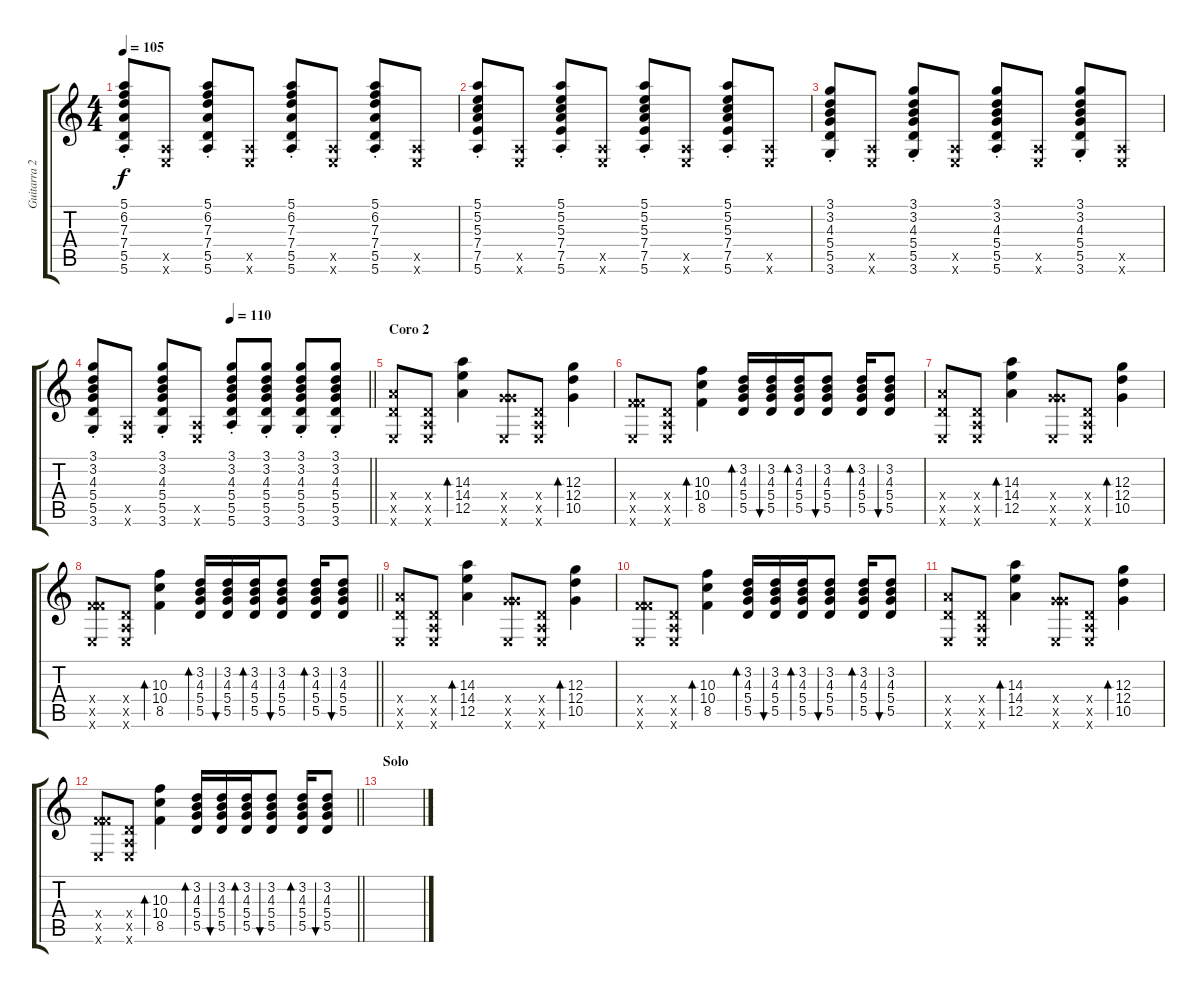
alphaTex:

\track ("Guitarra 2" "Guitarra 2") {instrument distortionguitar}
\staff {score tabs}
\tuning (E4 B3 G3 D3 A2 E2) {hide}
\ts (4 4)
\tempo 105
\clef g2
\ks c
(5.1{st} 6.2{st} 7.3{st} 7.4{st} 5.5{st} 5.6{st}).8{dy f} (0.5{x} 0.6{x}).8 (5.1{st} 6.2{st} 7.3{st} 7.4{st} 5.5{st} 5.6{st}).8 (0.5{x} 0.6{x}).8 (5.1{st} 6.2{st} 7.3{st} 7.4{st} 5.5{st} 5.6{st}).8 (0.5{x} 0.6{x}).8 (5.1{st} 6.2{st} 7.3{st} 7.4{st} 5.5{st} 5.6{st}).8 (0.5{x} 0.6{x}).8 |
(5.1{st} 5.2{st} 5.3{st} 7.4{st} 7.5{st} 5.6{st}).8 (0.5{x} 0.6{x}).8 (5.1{st} 5.2{st} 5.3{st} 7.4{st} 7.5{st} 5.6{st}).8 (0.5{x} 0.6{x}).8 (5.1{st} 5.2{st} 5.3{st} 7.4{st} 7.5{st} 5.6{st}).8 (0.5{x} 0.6{x}).8 (5.1{st} 5.2{st} 5.3{st} 7.4{st} 7.5{st} 5.6{st}).8 (0.5{x} 0.6{x}).8 |
(3.1{st} 3.2{st} 4.3{st} 5.4{st} 5.5{st} 3.6{st}).8 (0.5{x} 0.6{x}).8 (3.1{st} 3.2{st} 4.3{st} 5.4{st} 5.5{st} 3.6{st}).8 (0.5{x} 0.6{x}).8 (3.1{st} 3.2{st} 4.3{st} 5.4{st} 5.5{st} 5.6{st}).8 (0.5{x} 0.6{x}).8 (3.1{st} 3.2{st} 4.3{st} 5.4{st} 5.5{st} 3.6{st}).8 (0.5{x} 0.6{x}).8 |
\tempo (110 0.5)
\barLineRight lightlight
(3.1{st} 3.2{st} 4.3{st} 5.4{st} 5.5{st} 3.6{st}).8 (0.5{x} 0.6{x}).8 (3.1{st} 3.2{st} 4.3{st} 5.4{st} 5.5{st} 3.6{st}).8 (0.5{x} 0.6{x}).8 (3.1{st} 3.2{st} 4.3{st} 5.4{st} 5.5{st} 5.6{st}).8 (3.1{st} 3.2{st} 4.3{st} 5.4{st} 5.5{st} 3.6{st}).8 (3.1{st} 3.2{st} 4.3{st} 5.4{st} 5.5{st} 3.6{st}).8 (3.1{st} 3.2{st} 4.3{st} 5.4{st} 5.5{st} 3.6{st}).8 |
\section ("" "Coro 2")
(0.4{x} 12.5{x} 0.6{x}).8 (0.4{x} 0.5{x} 0.6{x}).8 (14.3 14.4 12.5).4{bd 60} (5.4{x} 10.5{x} 0.6{x}).8 (0.4{x} 0.5{x} 0.6{x}).8 (12.3 12.4 10.5).4{bd 60} |
(3.4{x} 8.5{x} 0.6{x}).8 (0.4{x} 0.5{x} 0.6{x}).8 (10.3 10.4 8.5).4{bd 60} (3.2 4.3 5.4 5.5).16{bd 60} (3.2 4.3 5.4 5.5).16{bu 60} (3.2 4.3 5.4 5.5).16{bd 60} (3.2 4.3 5.4 5.5).8{bu 60} (3.2 4.3 5.4 5.5).16{bd 60} (3.2 4.3 5.4 5.5).8{bu 60} |
(0.4{x} 12.5{x} 0.6{x}).8 (0.4{x} 0.5{x} 0.6{x}).8 (14.3 14.4 12.5).4{bd 60} (5.4{x} 10.5{x} 0.6{x}).8 (0.4{x} 0.5{x} 0.6{x}).8 (12.3 12.4 10.5).4{bd 60} |
\barLineRight lightlight
(3.4{x} 8.5{x} 0.6{x}).8 (0.4{x} 0.5{x} 0.6{x}).8 (10.3 10.4 8.5).4{bd 60} (3.2 4.3 5.4 5.5).16{bd 60} (3.2 4.3 5.4 5.5).16{bu 60} (3.2 4.3 5.4 5.5).16{bd 60} (3.2 4.3 5.4 5.5).8{bu 60} (3.2 4.3 5.4 5.5).16{bd 60} (3.2 4.3 5.4 5.5).8{bu 60} |
(0.4{x} 12.5{x} 0.6{x}).8 (0.4{x} 0.5{x} 0.6{x}).8 (14.3 14.4 12.5).4{bd 60} (5.4{x} 10.5{x} 0.6{x}).8 (0.4{x} 0.5{x} 0.6{x}).8 (12.3 12.4 10.5).4{bd 60} |
(3.4{x} 8.5{x} 0.6{x}).8 (0.4{x} 0.5{x} 0.6{x}).8 (10.3 10.4 8.5).4{bd 60} (3.2 4.3 5.4 5.5).16{bd 60} (3.2 4.3 5.4 5.5).16{bu 60} (3.2 4.3 5.4 5.5).16{bd 60} (3.2 4.3 5.4 5.5).8{bu 60} (3.2 4.3 5.4 5.5).16{bd 60} (3.2 4.3 5.4 5.5).8{bu 60} |
(0.4{x} 12.5{x} 0.6{x}).8 (0.4{x} 0.5{x} 0.6{x}).8 (14.3 14.4 12.5).4{bd 60} (5.4{x} 10.5{x} 0.6{x}).8 (0.4{x} 0.5{x} 0.6{x}).8 (12.3 12.4 10.5).4{bd 60} |
\barLineRight lightlight
(3.4{x} 8.5{x} 0.6{x}).8 (0.4{x} 0.5{x} 0.6{x}).8 (10.3 10.4 8.5).4{bd 60} (3.2 4.3 5.4 5.5).16{bd 60} (3.2 4.3 5.4 5.5).16{bu 60} (3.2 4.3 5.4 5.5).16{bd 60} (3.2 4.3 5.4 5.5).8{bu 60} (3.2 4.3 5.4 5.5).16{bd 60} (3.2 4.3 5.4 5.5).8{bu 60} |
\section ("" "Solo")
